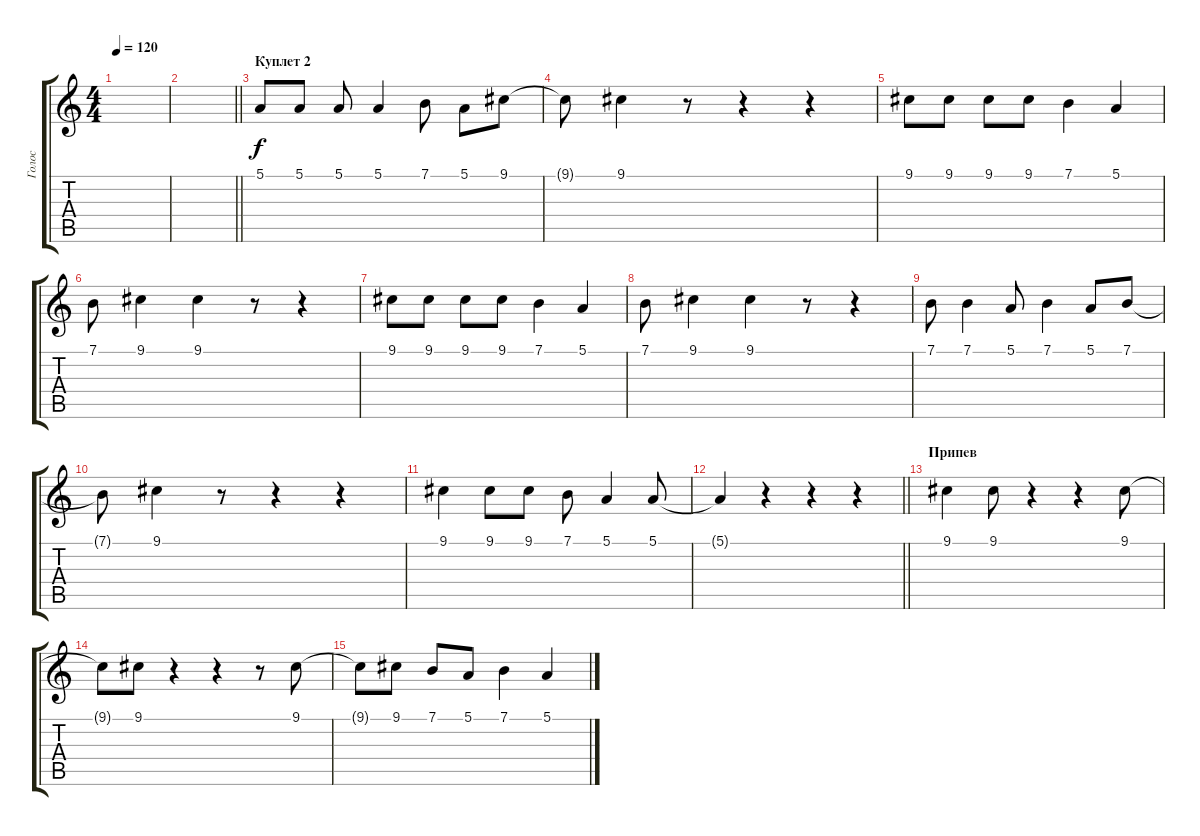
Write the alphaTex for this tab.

\track ("Голос" "Голос") {instrument tenorsax}
\staff {score tabs}
\tuning (E4 B3 G3 D3 A2 E2) {hide}
\ts (4 4)
\tempo 120
\clef g2
\ks c
|
\barLineRight lightlight
|
\section ("" "Куплет 2")
5.1.8 5.1.8 5.1.8 5.1.4 7.1.8 5.1.8 9.1.8 |
9.1{t}.8 9.1.4 r.8 r.4 r.4 |
9.1.8 9.1.8 9.1.8 9.1.8 7.1.4 5.1.4 |
7.1.8 9.1.4 9.1.4 r.8 r.4 |
9.1.8 9.1.8 9.1.8 9.1.8 7.1.4 5.1.4 |
7.1.8 9.1.4 9.1.4 r.8 r.4 |
7.1.8 7.1.4 5.1.8 7.1.4 5.1.8 7.1.8 |
7.1{t}.8 9.1.4 r.8 r.4 r.4 |
9.1.4 9.1.8 9.1.8 7.1.8 5.1.4 5.1.8 |
\barLineRight lightlight
5.1{t}.4 r.4 r.4 r.4 |
\section ("" "Припев")
9.1.4 9.1.8 r.4 r.4 9.1.8 |
9.1{t}.8 9.1.8 r.4 r.4 r.8 9.1.8 |
9.1{t}.8 9.1.8 7.1.8 5.1.8 7.1.4 5.1.4
